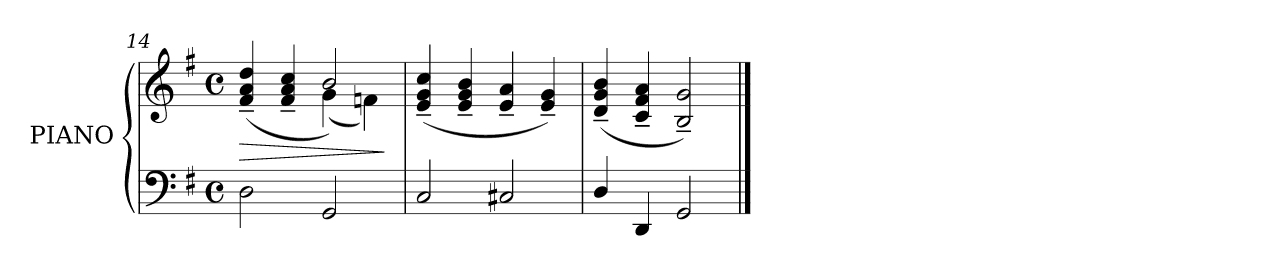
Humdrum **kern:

**kern	**kern	**dynam
*part1	*part1	*part1
*staff2	*staff1	*staff1/2
*I"PIANO	*	*
*I'Pno.	*	*
*clefF4	*clefG2	*
*k[f#]	*k[f#]	*
*M4/4	*M4/4	*
*met(c)	*met(c)	*
=14	=14	=14
!	!	!LO:HP:b
*	*^	*
2D\	(<4f#/~ 4a/~ 4dd/~	2ryy	>
.	4f#/~ 4a/~ 4cc/~	.	.
2GG/	2b/	(<4g\)	.
.	.	4fn\)	.
*	*v	*v	*
.	.	]
=15	=15	=15
2C/	(>4e/~ 4g/~ 4cc/~	.
.	4e/~ 4g/~ 4b/~	.
2C#X/	4e/~ 4a/~	.
.	4e/~ 4g/~)	.
=16	=16	=16
4D/	(>4d/~ 4g/~ 4b/~	.
4DD/	4c/~ 4f#/~ 4a/~	.
2GG/	2B/~ 2g/~)	.
==	==	==
*-	*-	*-
